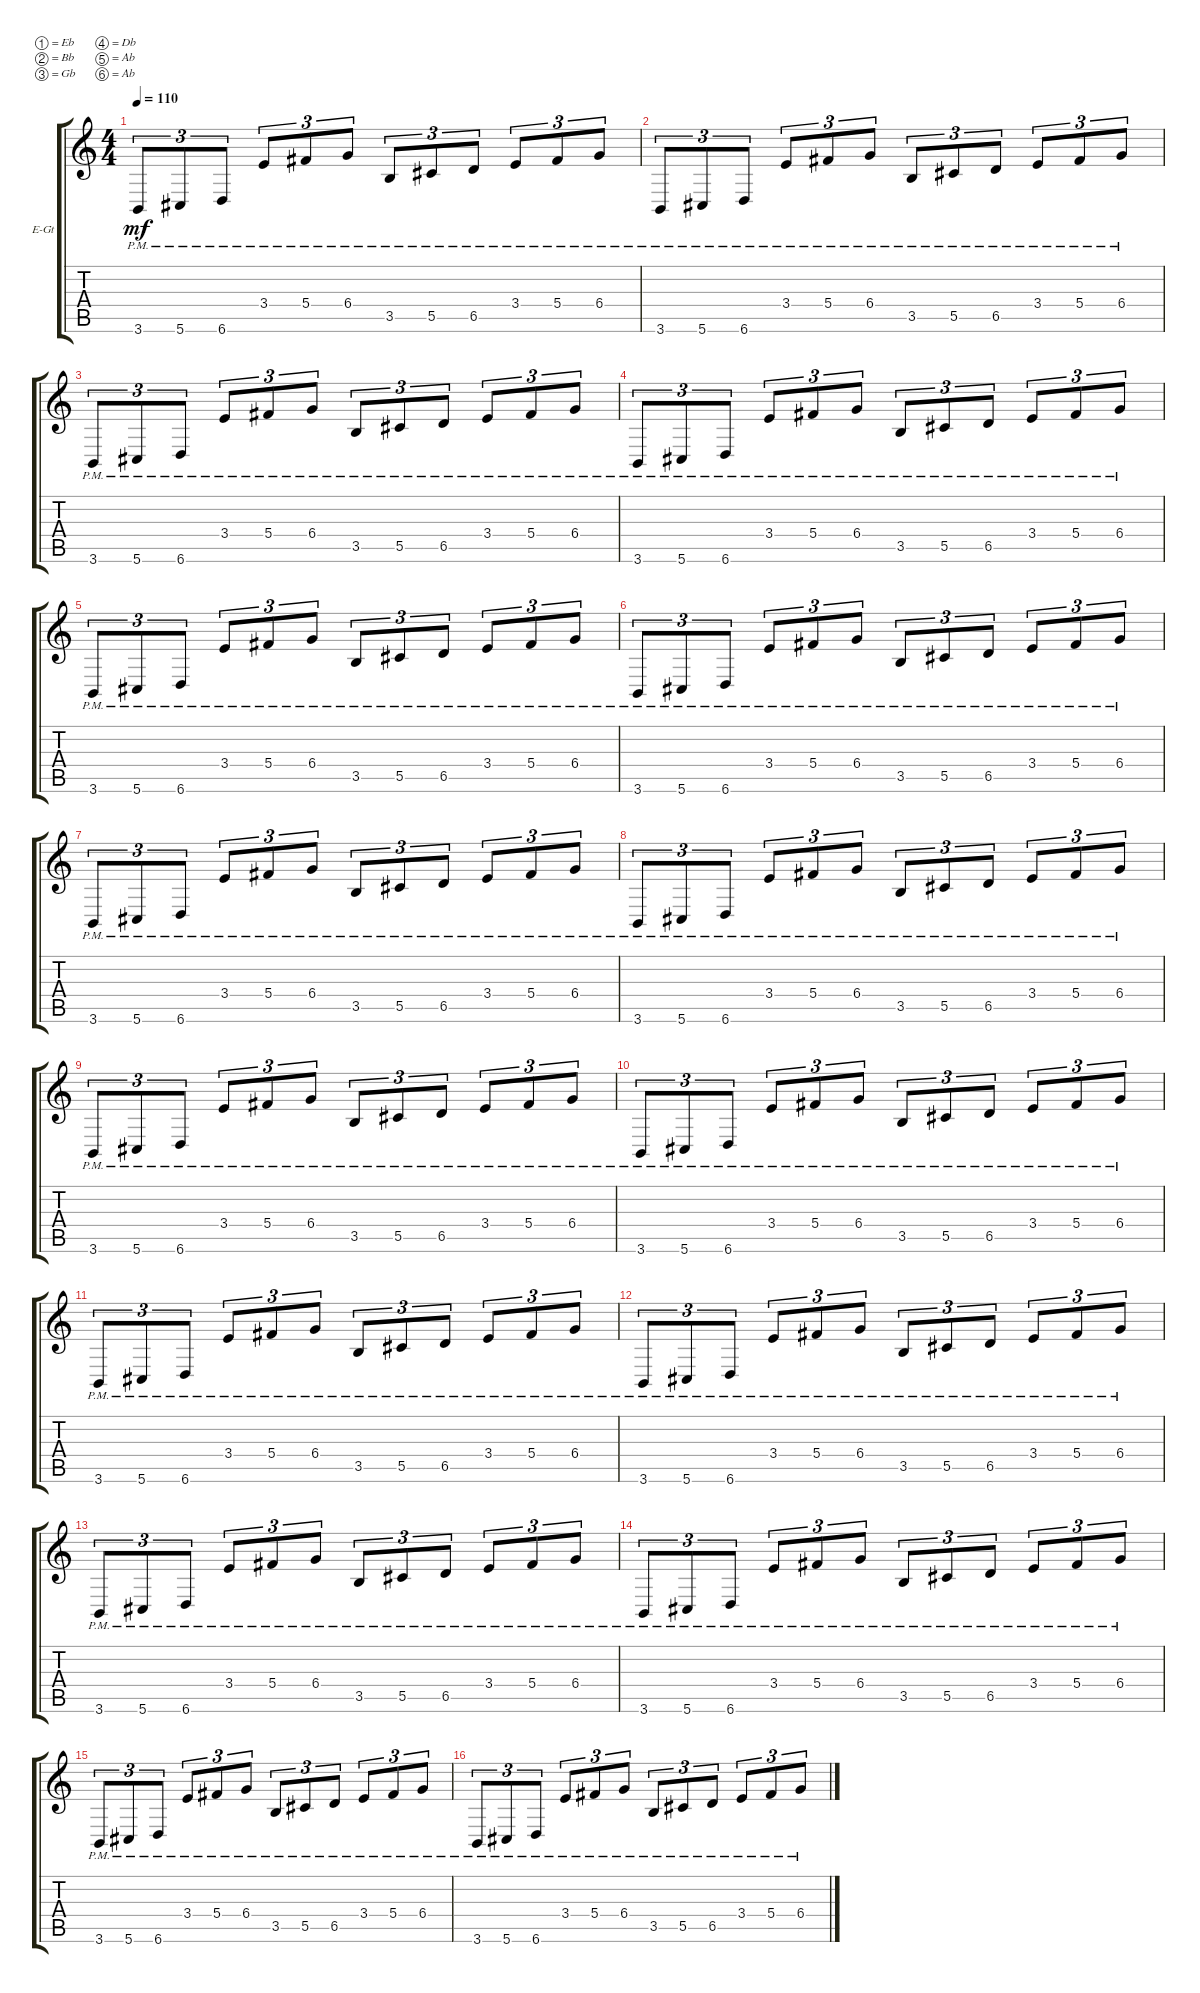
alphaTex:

\defaultSystemsLayout 4
\bracketExtendMode groupsimilarinstruments
\firstSystemTrackNameOrientation horizontal
\otherSystemsTrackNameOrientation horizontal
\track ("Electric Guitar" "E-Gt") {instrument electricguitarclean}
\staff {score tabs}
\tuning (Eb4 Bb3 Gb3 Db3 Ab2 Ab1)
\ts (4 4)
\tempo 110
\clef g2
\ks c
3.6{pm}.8{tu (3 2) dy mf} 5.6{pm}.8{tu (3 2)} 6.6{pm}.8{tu (3 2)} 3.4{pm}.8{tu (3 2)} 5.4{pm}.8{tu (3 2)} 6.4{pm}.8{tu (3 2)} 3.5{pm}.8{tu (3 2)} 5.5{pm}.8{tu (3 2)} 6.5{pm}.8{tu (3 2)} 3.4{pm}.8{tu (3 2)} 5.4{pm}.8{tu (3 2)} 6.4{pm}.8{tu (3 2)} |
3.6{pm}.8{tu (3 2)} 5.6{pm}.8{tu (3 2)} 6.6{pm}.8{tu (3 2)} 3.4{pm}.8{tu (3 2)} 5.4{pm}.8{tu (3 2)} 6.4{pm}.8{tu (3 2)} 3.5{pm}.8{tu (3 2)} 5.5{pm}.8{tu (3 2)} 6.5{pm}.8{tu (3 2)} 3.4{pm}.8{tu (3 2)} 5.4{pm}.8{tu (3 2)} 6.4{pm}.8{tu (3 2)} |
3.6{pm}.8{tu (3 2)} 5.6{pm}.8{tu (3 2)} 6.6{pm}.8{tu (3 2)} 3.4{pm}.8{tu (3 2)} 5.4{pm}.8{tu (3 2)} 6.4{pm}.8{tu (3 2)} 3.5{pm}.8{tu (3 2)} 5.5{pm}.8{tu (3 2)} 6.5{pm}.8{tu (3 2)} 3.4{pm}.8{tu (3 2)} 5.4{pm}.8{tu (3 2)} 6.4{pm}.8{tu (3 2)} |
3.6{pm}.8{tu (3 2)} 5.6{pm}.8{tu (3 2)} 6.6{pm}.8{tu (3 2)} 3.4{pm}.8{tu (3 2)} 5.4{pm}.8{tu (3 2)} 6.4{pm}.8{tu (3 2)} 3.5{pm}.8{tu (3 2)} 5.5{pm}.8{tu (3 2)} 6.5{pm}.8{tu (3 2)} 3.4{pm}.8{tu (3 2)} 5.4{pm}.8{tu (3 2)} 6.4{pm}.8{tu (3 2)} |
3.6{pm}.8{tu (3 2)} 5.6{pm}.8{tu (3 2)} 6.6{pm}.8{tu (3 2)} 3.4{pm}.8{tu (3 2)} 5.4{pm}.8{tu (3 2)} 6.4{pm}.8{tu (3 2)} 3.5{pm}.8{tu (3 2)} 5.5{pm}.8{tu (3 2)} 6.5{pm}.8{tu (3 2)} 3.4{pm}.8{tu (3 2)} 5.4{pm}.8{tu (3 2)} 6.4{pm}.8{tu (3 2)} |
3.6{pm}.8{tu (3 2)} 5.6{pm}.8{tu (3 2)} 6.6{pm}.8{tu (3 2)} 3.4{pm}.8{tu (3 2)} 5.4{pm}.8{tu (3 2)} 6.4{pm}.8{tu (3 2)} 3.5{pm}.8{tu (3 2)} 5.5{pm}.8{tu (3 2)} 6.5{pm}.8{tu (3 2)} 3.4{pm}.8{tu (3 2)} 5.4{pm}.8{tu (3 2)} 6.4{pm}.8{tu (3 2)} |
3.6{pm}.8{tu (3 2)} 5.6{pm}.8{tu (3 2)} 6.6{pm}.8{tu (3 2)} 3.4{pm}.8{tu (3 2)} 5.4{pm}.8{tu (3 2)} 6.4{pm}.8{tu (3 2)} 3.5{pm}.8{tu (3 2)} 5.5{pm}.8{tu (3 2)} 6.5{pm}.8{tu (3 2)} 3.4{pm}.8{tu (3 2)} 5.4{pm}.8{tu (3 2)} 6.4{pm}.8{tu (3 2)} |
3.6{pm}.8{tu (3 2)} 5.6{pm}.8{tu (3 2)} 6.6{pm}.8{tu (3 2)} 3.4{pm}.8{tu (3 2)} 5.4{pm}.8{tu (3 2)} 6.4{pm}.8{tu (3 2)} 3.5{pm}.8{tu (3 2)} 5.5{pm}.8{tu (3 2)} 6.5{pm}.8{tu (3 2)} 3.4{pm}.8{tu (3 2)} 5.4{pm}.8{tu (3 2)} 6.4{pm}.8{tu (3 2)} |
3.6{pm}.8{tu (3 2)} 5.6{pm}.8{tu (3 2)} 6.6{pm}.8{tu (3 2)} 3.4{pm}.8{tu (3 2)} 5.4{pm}.8{tu (3 2)} 6.4{pm}.8{tu (3 2)} 3.5{pm}.8{tu (3 2)} 5.5{pm}.8{tu (3 2)} 6.5{pm}.8{tu (3 2)} 3.4{pm}.8{tu (3 2)} 5.4{pm}.8{tu (3 2)} 6.4{pm}.8{tu (3 2)} |
3.6{pm}.8{tu (3 2)} 5.6{pm}.8{tu (3 2)} 6.6{pm}.8{tu (3 2)} 3.4{pm}.8{tu (3 2)} 5.4{pm}.8{tu (3 2)} 6.4{pm}.8{tu (3 2)} 3.5{pm}.8{tu (3 2)} 5.5{pm}.8{tu (3 2)} 6.5{pm}.8{tu (3 2)} 3.4{pm}.8{tu (3 2)} 5.4{pm}.8{tu (3 2)} 6.4{pm}.8{tu (3 2)} |
3.6{pm}.8{tu (3 2)} 5.6{pm}.8{tu (3 2)} 6.6{pm}.8{tu (3 2)} 3.4{pm}.8{tu (3 2)} 5.4{pm}.8{tu (3 2)} 6.4{pm}.8{tu (3 2)} 3.5{pm}.8{tu (3 2)} 5.5{pm}.8{tu (3 2)} 6.5{pm}.8{tu (3 2)} 3.4{pm}.8{tu (3 2)} 5.4{pm}.8{tu (3 2)} 6.4{pm}.8{tu (3 2)} |
3.6{pm}.8{tu (3 2)} 5.6{pm}.8{tu (3 2)} 6.6{pm}.8{tu (3 2)} 3.4{pm}.8{tu (3 2)} 5.4{pm}.8{tu (3 2)} 6.4{pm}.8{tu (3 2)} 3.5{pm}.8{tu (3 2)} 5.5{pm}.8{tu (3 2)} 6.5{pm}.8{tu (3 2)} 3.4{pm}.8{tu (3 2)} 5.4{pm}.8{tu (3 2)} 6.4{pm}.8{tu (3 2)} |
3.6{pm}.8{tu (3 2)} 5.6{pm}.8{tu (3 2)} 6.6{pm}.8{tu (3 2)} 3.4{pm}.8{tu (3 2)} 5.4{pm}.8{tu (3 2)} 6.4{pm}.8{tu (3 2)} 3.5{pm}.8{tu (3 2)} 5.5{pm}.8{tu (3 2)} 6.5{pm}.8{tu (3 2)} 3.4{pm}.8{tu (3 2)} 5.4{pm}.8{tu (3 2)} 6.4{pm}.8{tu (3 2)} |
3.6{pm}.8{tu (3 2)} 5.6{pm}.8{tu (3 2)} 6.6{pm}.8{tu (3 2)} 3.4{pm}.8{tu (3 2)} 5.4{pm}.8{tu (3 2)} 6.4{pm}.8{tu (3 2)} 3.5{pm}.8{tu (3 2)} 5.5{pm}.8{tu (3 2)} 6.5{pm}.8{tu (3 2)} 3.4{pm}.8{tu (3 2)} 5.4{pm}.8{tu (3 2)} 6.4{pm}.8{tu (3 2)} |
3.6{pm}.8{tu (3 2)} 5.6{pm}.8{tu (3 2)} 6.6{pm}.8{tu (3 2)} 3.4{pm}.8{tu (3 2)} 5.4{pm}.8{tu (3 2)} 6.4{pm}.8{tu (3 2)} 3.5{pm}.8{tu (3 2)} 5.5{pm}.8{tu (3 2)} 6.5{pm}.8{tu (3 2)} 3.4{pm}.8{tu (3 2)} 5.4{pm}.8{tu (3 2)} 6.4{pm}.8{tu (3 2)} |
3.6{pm}.8{tu (3 2)} 5.6{pm}.8{tu (3 2)} 6.6{pm}.8{tu (3 2)} 3.4{pm}.8{tu (3 2)} 5.4{pm}.8{tu (3 2)} 6.4{pm}.8{tu (3 2)} 3.5{pm}.8{tu (3 2)} 5.5{pm}.8{tu (3 2)} 6.5{pm}.8{tu (3 2)} 3.4{pm}.8{tu (3 2)} 5.4{pm}.8{tu (3 2)} 6.4{pm}.8{tu (3 2)}
